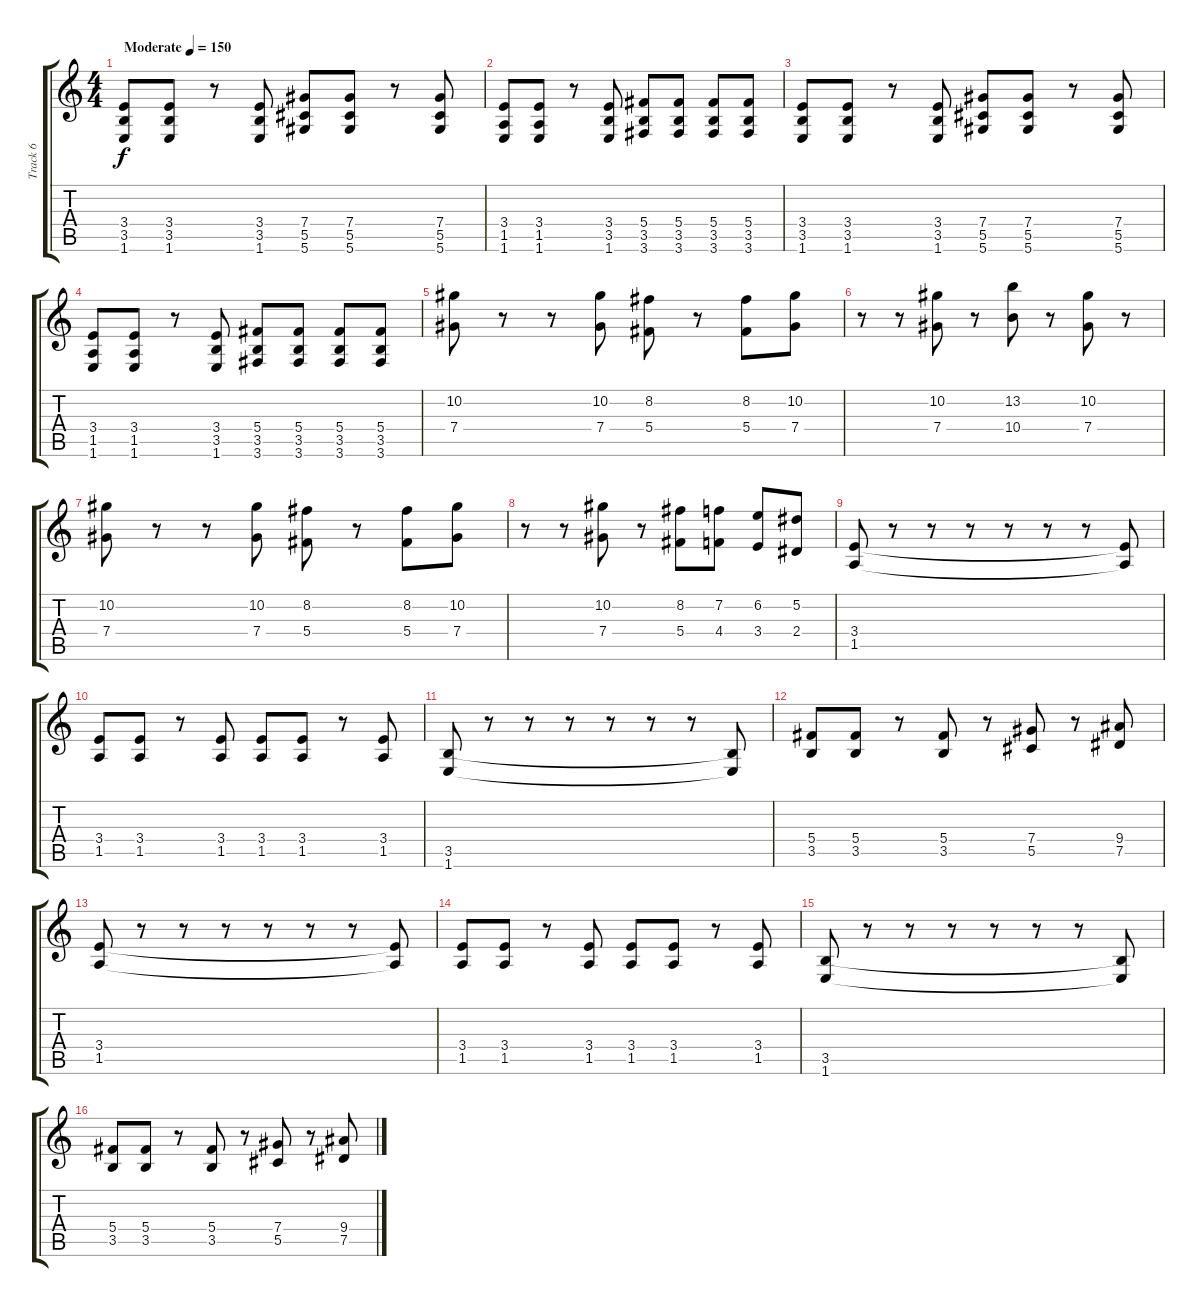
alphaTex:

\track ("Track 6" "Track 6") {instrument overdrivenguitar}
\staff {score tabs}
\tuning (Eb4 Bb3 Gb3 Db3 Ab2 Eb2) {hide}
\ts (4 4)
\tempo (150 "Moderate")
\clef g2
\ks c
(3.4 3.5 1.6).8{dy f instrument overdrivenguitar} (3.4 3.5 1.6).8 r.8 (3.4 3.5 1.6).8 (7.4 5.5 5.6).8 (7.4 5.5 5.6).8 r.8 (7.4 5.5 5.6).8 |
(3.4 1.5 1.6).8 (3.4 1.5 1.6).8 r.8 (3.4 3.5 1.6).8 (5.4 3.5 3.6).8 (5.4 3.5 3.6).8 (5.4 3.5 3.6).8 (5.4 3.5 3.6).8 |
(3.4 3.5 1.6).8 (3.4 3.5 1.6).8 r.8 (3.4 3.5 1.6).8 (7.4 5.5 5.6).8 (7.4 5.5 5.6).8 r.8 (7.4 5.5 5.6).8 |
(3.4 1.5 1.6).8 (3.4 1.5 1.6).8 r.8 (3.4 3.5 1.6).8 (5.4 3.5 3.6).8 (5.4 3.5 3.6).8 (5.4 3.5 3.6).8 (5.4 3.5 3.6).8 |
(10.2 7.4).8 r.8 r.8 (10.2 7.4).8 (8.2 5.4).8 r.8 (8.2 5.4).8 (10.2 7.4).8 |
r.8 r.8 (10.2 7.4).8 r.8 (13.2 10.4).8 r.8 (10.2 7.4).8 r.8 |
(10.2 7.4).8 r.8 r.8 (10.2 7.4).8 (8.2 5.4).8 r.8 (8.2 5.4).8 (10.2 7.4).8 |
r.8 r.8 (10.2 7.4).8 r.8 (8.2 5.4).8 (7.2 4.4).8 (6.2 3.4).8 (5.2 2.4).8 |
(3.4 1.5).8 r.8 r.8 r.8 r.8 r.8 r.8 (3.4{t} 1.5{t}).8 |
(3.4 1.5).8 (3.4 1.5).8 r.8 (3.4 1.5).8 (3.4 1.5).8 (3.4 1.5).8 r.8 (3.4 1.5).8 |
(3.5 1.6).8 r.8 r.8 r.8 r.8 r.8 r.8 (3.5{t} 1.6{t}).8 |
(5.4 3.5).8 (5.4 3.5).8 r.8 (5.4 3.5).8 r.8 (7.4 5.5).8 r.8 (9.4 7.5).8 |
(3.4 1.5).8 r.8 r.8 r.8 r.8 r.8 r.8 (3.4{t} 1.5{t}).8 |
(3.4 1.5).8 (3.4 1.5).8 r.8 (3.4 1.5).8 (3.4 1.5).8 (3.4 1.5).8 r.8 (3.4 1.5).8 |
(3.5 1.6).8 r.8 r.8 r.8 r.8 r.8 r.8 (3.5{t} 1.6{t}).8 |
(5.4 3.5).8 (5.4 3.5).8 r.8 (5.4 3.5).8 r.8 (7.4 5.5).8 r.8 (9.4 7.5).8
